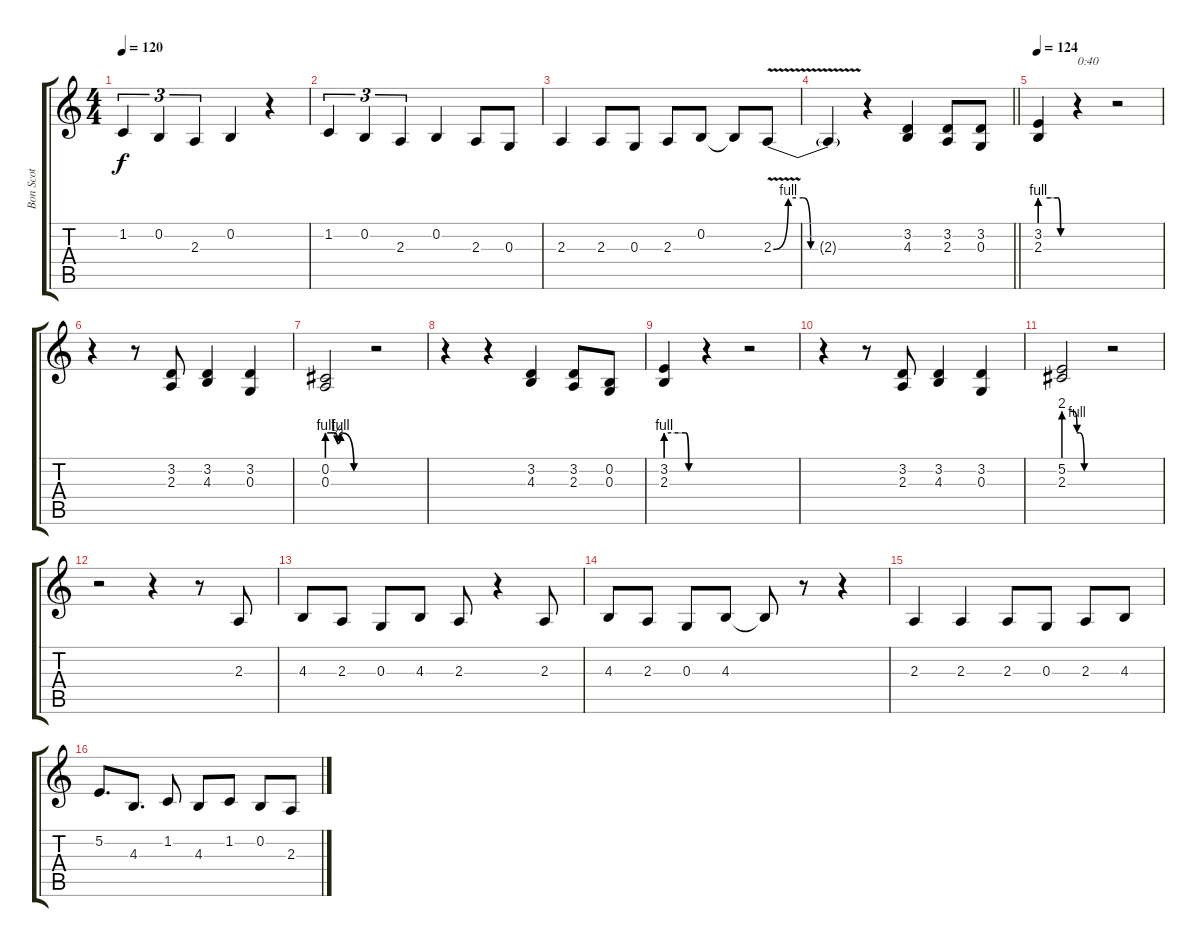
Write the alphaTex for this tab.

\track ("Bon Scot         (vocals)" "Bon Scot  ") {instrument lead2sawtooth}
\staff {score tabs}
\tuning (E4 B3 G3 D3 A2 E2) {hide}
\ts (4 4)
\tempo 120
\clef g2
\ks c
1.2.4{tu (3 2) dy f} 0.2.4{tu (3 2)} 2.3.4{tu (3 2)} 0.2.4 r.4 |
1.2.4{tu (3 2)} 0.2.4{tu (3 2)} 2.3.4{tu (3 2)} 0.2.4 2.3.8 0.3.8 |
2.3.4 2.3.8 0.3.8 2.3.8 0.2.8 0.2{t}.8 2.3{be (custom 0 0 10 4 20 4 25 0 60 0) v}.8 |
\barLineRight lightlight
2.3{t}.4 r.4 (3.2 4.3).4 (3.2 2.3).8 (3.2 0.3).8 |
\tempo 124
(3.2{be (custom 0 4 37 4 43 0 60 0)} 2.3{be (custom 0 4 20 4 30 4 38 4 42 0 60 0)}).4 r.4{txt "0:40"} r.2 |
r.4 r.8 (3.2 2.3).8 (3.2 4.3).4 (3.2 0.3).4 |
(0.2{be (custom 0 4 10 4 15 2 20 4 40 0 60 0)} 0.3{be (custom 0 4 11 4 15 2 20 4 40 0 60 0)}).2 r.2 |
r.4 r.4 (3.2 4.3).4 (3.2 2.3).8 (0.2 0.3).8 |
(3.2{be (custom 0 4 37 4 43 0 60 0)} 2.3{be (custom 0 4 20 4 30 4 38 4 42 0 60 0)}).4 r.4 r.2 |
r.4 r.8 (3.2 2.3).8 (3.2 4.3).4 (3.2 0.3).4 |
(5.2 2.3{be (custom 0 8 15 8 20 4 24 4 31 0 35 0 45 0 60 0)}).2 r.2 |
r.2 r.4 r.8 2.3.8 |
4.3.8 2.3.8 0.3.8 4.3.8 2.3.8 r.4 2.3.8 |
4.3.8 2.3.8 0.3.8 4.3.8 4.3{t}.8 r.8 r.4 |
2.3.4 2.3.4 2.3.8 0.3.8 2.3.8 4.3.8 |
5.2.8{d} 4.3.8{d} 1.2.8 4.3.8 1.2.8 0.2.8 2.3.8
